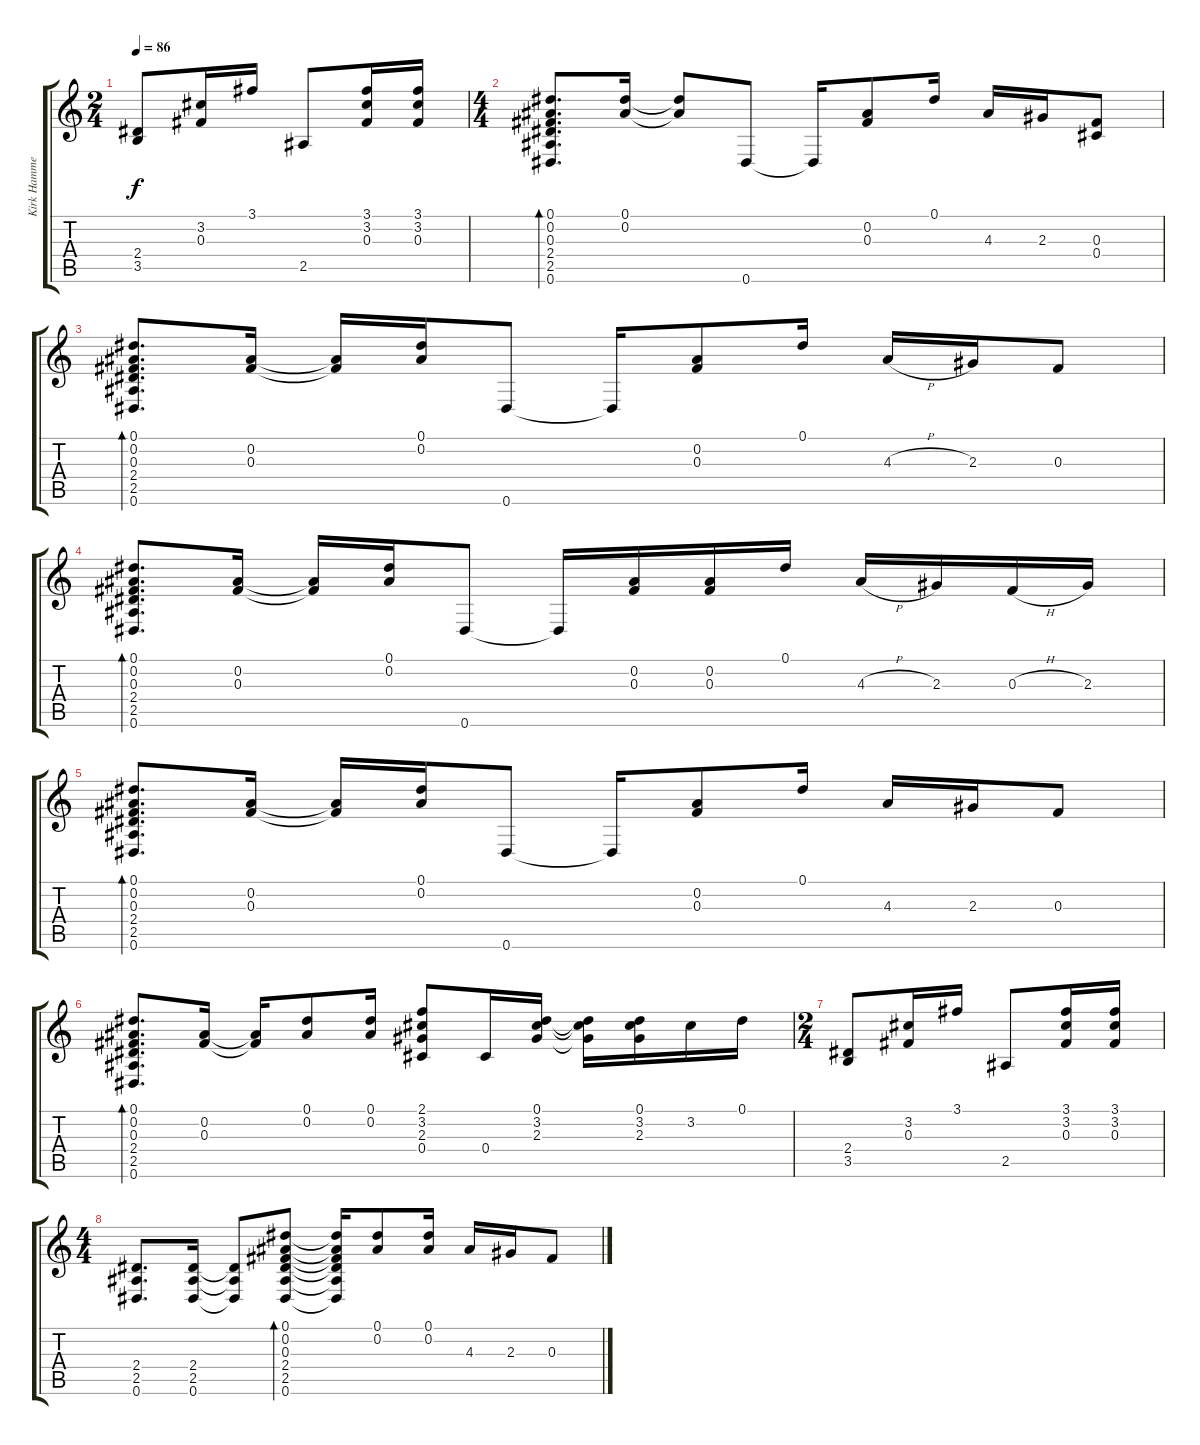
\track ("Kirk Hammett (clean)" "Kirk Hamme") {instrument electricguitarclean}
\staff {score tabs}
\tuning (Eb4 Bb3 Gb3 Db3 Ab2 Eb2) {hide}
\ts (2 4)
\tempo 86
\clef g2
\ks c
(2.4 3.5).8{dy f} (3.2 0.3).16 3.1.16 2.5.8 (3.1 3.2 0.3).16 (3.1 3.2 0.3).16 |
\ts (4 4)
(0.1 0.2 0.3 2.4 2.5 0.6).8{d bd 60} (0.1 0.2).16 (0.1{t} 0.2{t}).8 0.6.8 0.6{t}.16 (0.2 0.3).8 0.1.16 4.3.16 2.3.16 (0.3 0.4).8 |
(0.1 0.2 0.3 2.4 2.5 0.6).8{d bd 60} (0.2 0.3).16 (0.2{t} 0.3{t}).16 (0.1 0.2).16 0.6.8 0.6{t}.16 (0.2 0.3).8 0.1.16 4.3{h}.16 2.3.16 0.3.8 |
(0.1 0.2 0.3 2.4 2.5 0.6).8{d bd 60} (0.2 0.3).16 (0.2{t} 0.3{t}).16 (0.1 0.2).16 0.6.8 0.6{t}.16 (0.2 0.3).16 (0.2 0.3).16 0.1.16 4.3{h}.16 2.3.16 0.3{h}.16 2.3.16 |
(0.1 0.2 0.3 2.4 2.5 0.6).8{d bd 60} (0.2 0.3).16 (0.2{t} 0.3{t}).16 (0.1 0.2).16 0.6.8 0.6{t}.16 (0.2 0.3).8 0.1.16 4.3.16 2.3.16 0.3.8 |
(0.1 0.2 0.3 2.4 2.5 0.6).8{d bd 60} (0.2 0.3).16 (0.2{t} 0.3{t}).16 (0.1 0.2).8 (0.1 0.2).16 (2.1 3.2 2.3 0.4).8 0.4.16 (0.1 3.2 2.3).16 (0.1{t} 3.2{t} 2.3{t}).16 (0.1 3.2 2.3).16 3.2.16 0.1.16 |
\ts (2 4)
(2.4 3.5).8 (3.2 0.3).16 3.1.16 2.5.8 (3.1 3.2 0.3).16 (3.1 3.2 0.3).16 |
\ts (4 4)
(2.4 2.5 0.6).8{d} (2.4 2.5 0.6).16 (2.4{t} 2.5{t} 0.6{t}).8 (0.1 0.2 0.3 2.4 2.5 0.6).8{bd 60} (0.1{t} 0.2{t} 0.3{t} 2.4{t} 2.5{t} 0.6{t}).16 (0.1 0.2).8 (0.1 0.2).16 4.3.16 2.3.16 0.3.8
